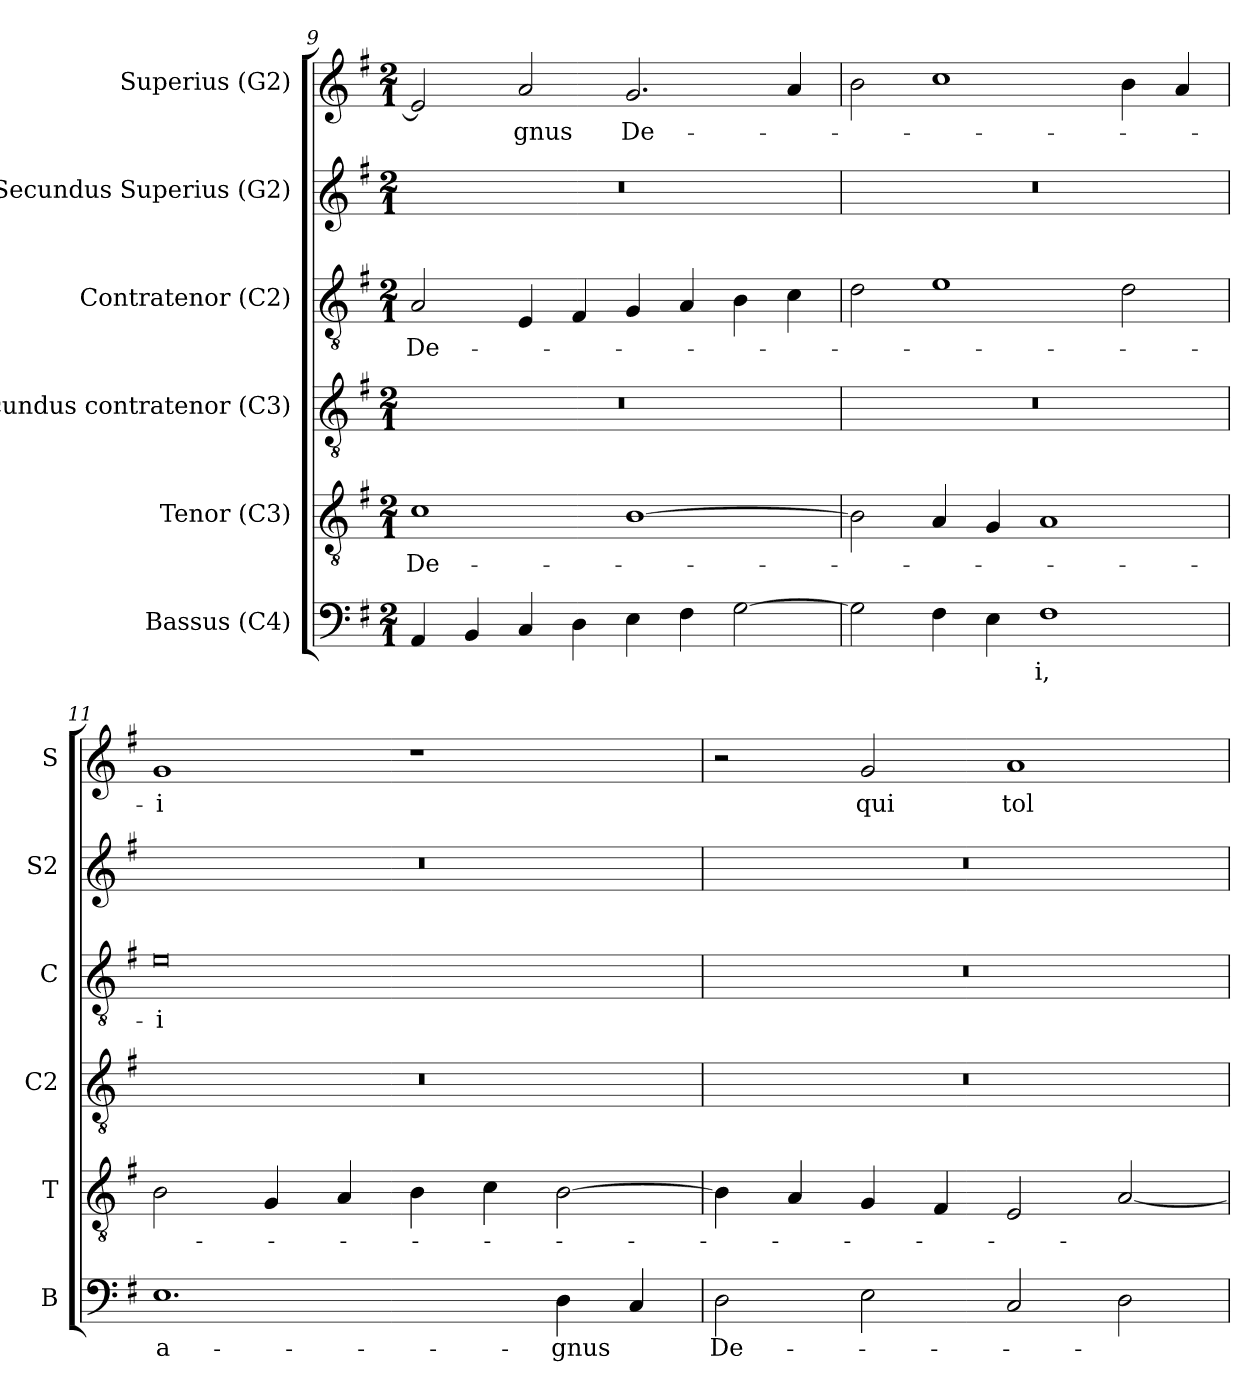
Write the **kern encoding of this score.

**kern	**text	**kern	**text	**kern	**kern	**text	**kern	**kern	**text
*part6	*part6	*part5	*part5	*part4	*part3	*part3	*part2	*part1	*part1
*staff6	*staff6	*staff5	*staff5	*staff4	*staff3	*staff3	*staff2	*staff1	*staff1
*I"Bassus (C4)	*	*I"Tenor (C3)	*	*I"Secundus contratenor (C3)	*I"Contratenor (C2)	*	*I"Secundus Superius (G2)	*I"Superius (G2)	*
*I'B	*	*I'T	*	*I'C2	*I'C	*	*I'S2	*I'S	*
*clefF4	*	*clefGv2	*	*clefGv2	*clefGv2	*	*clefG2	*clefG2	*
*	*	*	*	*ITrd7c12	*	*	*	*	*
*k[f#]	*	*k[f#]	*	*k[f#]	*k[f#]	*	*k[f#]	*k[f#]	*
*G:	*	*G:	*	*G:	*G:	*	*G:	*G:	*
*M2/1	*	*M2/1	*	*M2/1	*M2/1	*	*M2/1	*M2/1	*
=9	=9	=9	=9	=9	=9	=9	=9	=9	=9
!	!	!	!LO:LY:b:color=#000000	!LO:N:vis=1	!	!	!	!	!
!	!	!	!	!	!	!LO:LY:b:color=#000000	!LO:N:vis=1	!	!
4AAi/	.	1ci	De-	0r	2Ai/	De-	0r	2ei/]	.
4BBi/	.	.	.	.	.	.	.	.	.
!	!	!	!	!	!	!	!	!	!LO:LY:b:color=#000000
4Ci/	.	.	.	.	4Ei/	.	.	2ai/	-gnus
4Di\	.	.	.	.	4F#i/	.	.	.	.
!	!	!	!	!	!	!	!	!	!LO:LY:b:color=#000000
4Ei\	.	[1Bi	.	.	4Gi/	.	.	2.gi/	De-
4F#i\	.	.	.	.	4Ai/	.	.	.	.
[2Gi\	.	.	.	.	4Bi\	.	.	.	.
.	.	.	.	.	4ci\	.	.	4ai/	.
=10	=10	=10	=10	=10	=10	=10	=10	=10	=10
!	!	!	!	!LO:N:vis=1	!	!	!LO:N:vis=1	!	!
2Gi\]	.	2Bi\]	.	0r	2di\	.	0r	2bi\	.
4F#i\	.	4Ai/	.	.	1ei	.	.	1cci	.
4Ei\	.	4Gi/	.	.	.	.	.	.	.
!	!LO:LY:b:color=#000000	!	!	!	!	!	!	!	!
1F#i	-i,	1Ai	.	.	.	.	.	.	.
.	.	.	.	.	2di\	.	.	4bi\	.
.	.	.	.	.	.	.	.	4ai/	.
!!LO:LB:g=z
=11	=11	=11	=11	=11	=11	=11	=11	=11	=11
!	!LO:LY:b:color=#000000	!	!	!LO:N:vis=1	!	!	!	!	!
!	!	!	!	!	!	!LO:LY:b:color=#000000	!LO:N:vis=1	!	!
!	!	!	!	!	!	!	!	!	!LO:LY:b:color=#000000
1.Ei	a-	2Bi\	.	0r	0ei	-i	0r	1gi	-i
.	.	4Gi/	.	.	.	.	.	.	.
.	.	4Ai/	.	.	.	.	.	.	.
.	.	4Bi\	.	.	.	.	.	1r	.
.	.	4ci\	.	.	.	.	.	.	.
!	!LO:LY:b:color=#000000	!	!	!	!	!	!	!	!
4Di\	-gnus	[2Bi\	.	.	.	.	.	.	.
4Ci/	.	.	.	.	.	.	.	.	.
=12	=12	=12	=12	=12	=12	=12	=12	=12	=12
!	!LO:LY:b:color=#000000	!	!	!LO:N:vis=1	!LO:N:vis=1	!	!LO:N:vis=1	!	!
2Di\	De-	4Bi\]	.	0r	0r	.	0r	2r	.
.	.	4Ai/	.	.	.	.	.	.	.
!	!	!	!	!	!	!	!	!	!LO:LY:b:color=#000000
2Ei\	.	4Gi/	.	.	.	.	.	2gi/	qui
.	.	4F#i/	.	.	.	.	.	.	.
!	!	!	!	!	!	!	!	!	!LO:LY:b:color=#000000
2Ci/	.	2Ei/	.	.	.	.	.	1ai	tol-
2Di\	.	[2Ai/	.	.	.	.	.	.	.
=	=	=	=	=	=	=	=	=	=
*-	*-	*-	*-	*-	*-	*-	*-	*-	*-
